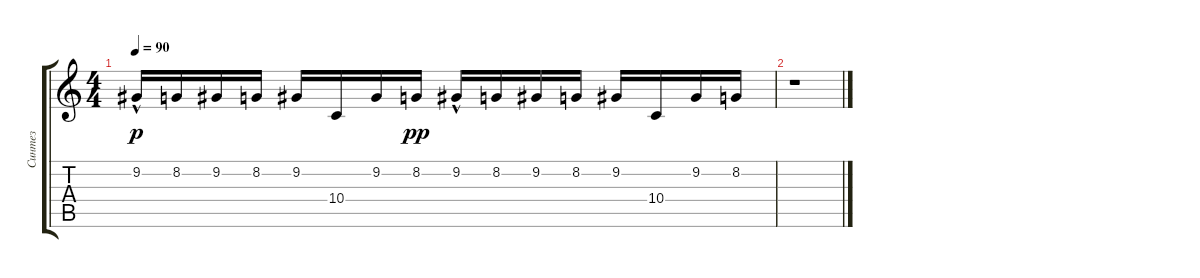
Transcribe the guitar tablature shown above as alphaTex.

\track ("Синтез" "Синтез") {instrument lead2sawtooth}
\staff {score tabs}
\tuning (E4 B3 G3 D3 A2 E2) {hide}
\ts (4 4)
\tempo 90
\clef g2
\ks c
9.2{hac}.16{dy p} 8.2.16 9.2.16 8.2.16 9.2.16 10.4.16 9.2.16 8.2.16{dy pp} 9.2{hac}.16 8.2.16 9.2.16 8.2.16 9.2.16 10.4.16 9.2.16 8.2.16 |
r.1
